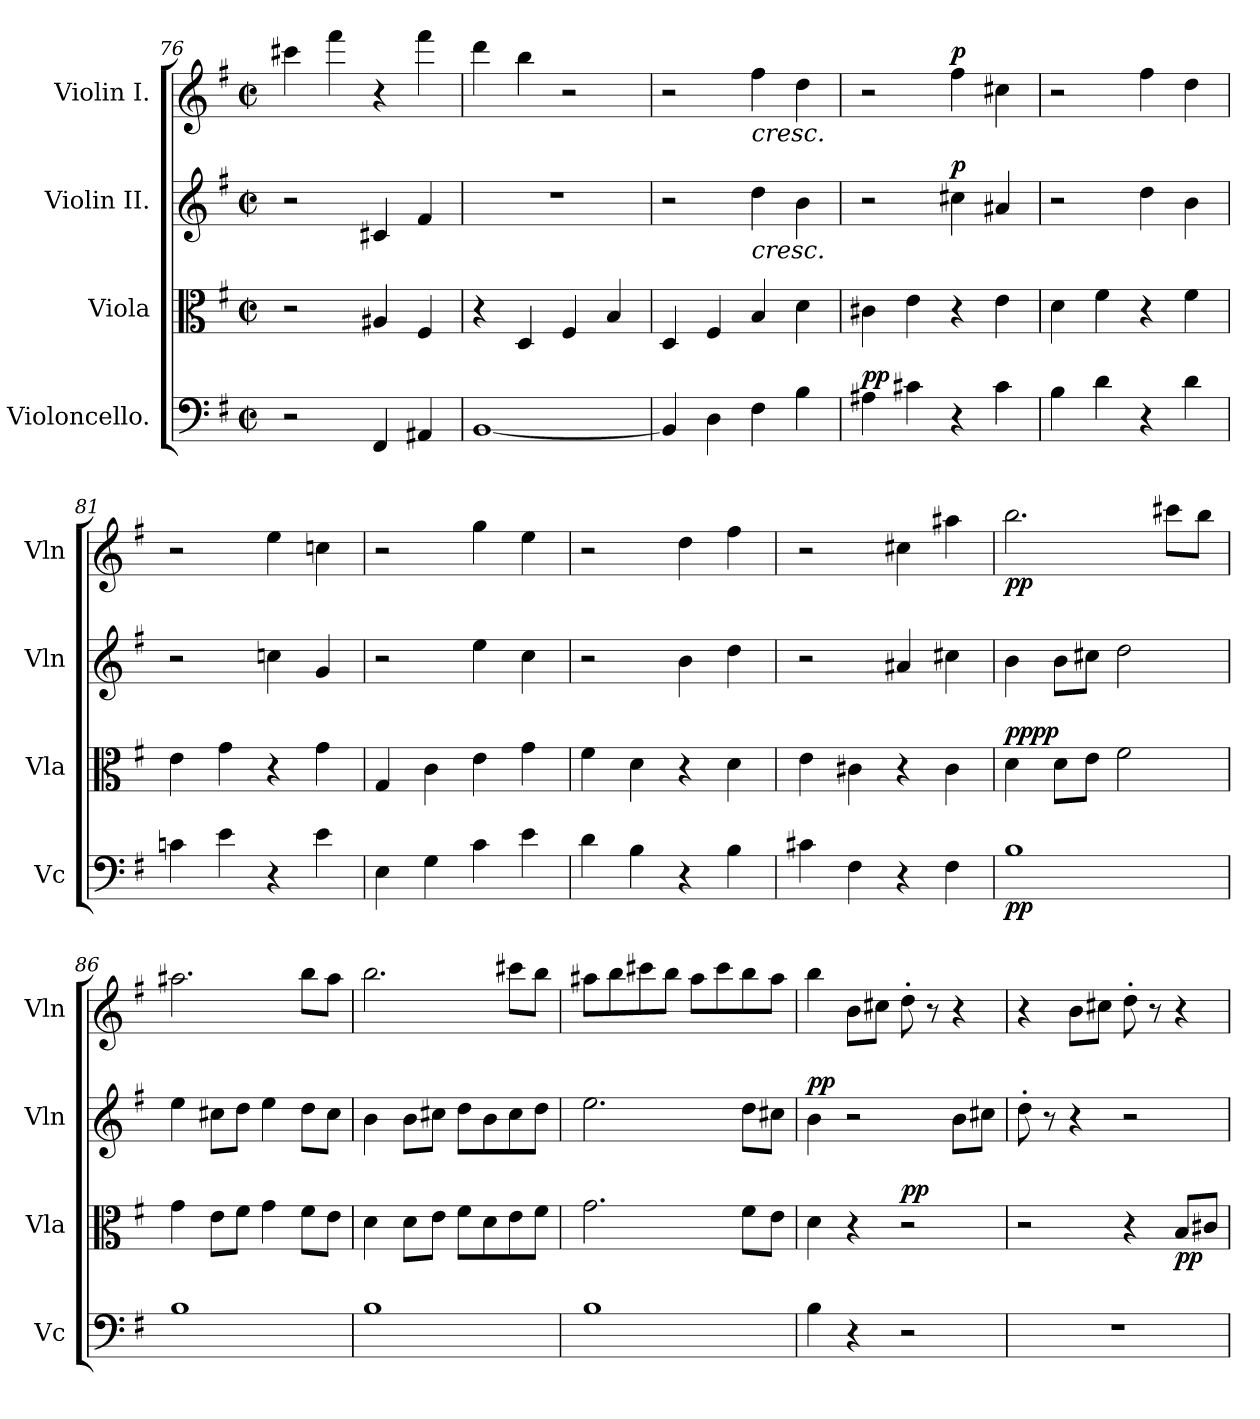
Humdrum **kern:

**kern	**dynam	**kern	**dynam	**kern	**dynam	**kern	**dynam
*part4	*part4	*part3	*part3	*part2	*part2	*part1	*part1
*staff4	*staff4	*staff3	*staff3	*staff2	*staff2	*staff1	*staff1
*I"Violoncello.	*	*I"Viola	*	*I"Violin II.	*	*I"Violin I.	*
*I'Vc	*	*I'Vla	*	*I'Vln	*	*I'Vln	*
*clefF4	*	*clefC3	*	*clefG2	*	*clefG2	*
*k[f#]	*	*k[f#]	*	*k[f#]	*	*k[f#]	*
*M2/2	*	*M2/2	*	*M2/2	*	*M2/2	*
*met(c|)	*	*met(c|)	*	*met(c|)	*	*met(c|)	*
=76	=76	=76	=76	=76	=76	=76	=76
2r	.	2r	.	2r	.	4ccc#X\	.
.	.	.	.	.	.	4fff#\	.
4FF#/	.	4A#X/	.	4c#X/	.	4r	.
4AA#X/	.	4F#/	.	4f#/	.	4fff#\	.
=77	=77	=77	=77	=77	=77	=77	=77
[1BB	.	4r	.	1r	.	4ddd\	.
.	.	4D/	.	.	.	4bb\	.
.	.	4F#/	.	.	.	2r	.
.	.	4B/	.	.	.	.	.
=78	=78	=78	=78	=78	=78	=78	=78
4BB/]	.	4D/	.	2r	.	2r	.
4D\	.	4F#/	.	.	.	.	.
!	!	!	!	!	!	!LO:TX:b:i:t=cresc.	!
!	!	!	!	!LO:TX:b:i:t=cresc.	!	!	!
4F#\	.	4B/	.	4dd\	.	4ff#\	.
4B\	.	4d\	.	4b\	.	4dd\	.
=79	=79	=79	=79	=79	=79	=79	=79
!	!LO:DY:b	!	!	!	!	!	!
!	!LO:DY:n=1:a	!	!	!	!	!	!
4A#X\	p p	4c#X\	.	2r	.	2r	.
4c#X\	.	4e\	.	.	.	.	.
!	!	!	!	!	!LO:DY:a	!	!LO:DY:a
4r	.	4r	.	4cc#X\	p	4ff#\	p
4c#\	.	4e\	.	4a#X/	.	4cc#X\	.
=80	=80	=80	=80	=80	=80	=80	=80
4B\	.	4d\	.	2r	.	2r	.
4d\	.	4f#\	.	.	.	.	.
4r	.	4r	.	4dd\	.	4ff#\	.
4d\	.	4f#\	.	4b\	.	4dd\	.
=81	=81	=81	=81	=81	=81	=81	=81
4cn\	.	4e\	.	2r	.	2r	.
4e\	.	4g\	.	.	.	.	.
4r	.	4r	.	4ccn\	.	4ee\	.
4e\	.	4g\	.	4g/	.	4ccn\	.
=82	=82	=82	=82	=82	=82	=82	=82
4E\	.	4G/	.	2r	.	2r	.
4G\	.	4c\	.	.	.	.	.
4c\	.	4e\	.	4ee\	.	4gg\	.
4e\	.	4g\	.	4cc\	.	4ee\	.
=83	=83	=83	=83	=83	=83	=83	=83
4d\	.	4f#\	.	2r	.	2r	.
4B\	.	4d\	.	.	.	.	.
4r	.	4r	.	4b\	.	4dd\	.
4B\	.	4d\	.	4dd\	.	4ff#\	.
=84	=84	=84	=84	=84	=84	=84	=84
4c#X\	.	4e\	.	2r	.	2r	.
4F#\	.	4c#X\	.	.	.	.	.
4r	.	4r	.	4a#X/	.	4cc#X\	.
4F#\	.	4c#\	.	4cc#X\	.	4aa#X\	.
=85	=85	=85	=85	=85	=85	=85	=85
!	!LO:DY:b	!	!LO:DY:b	!	!	!	!
!	!	!	!LO:DY:n=1:a	!	!	!	!LO:DY:b
1B	pp	4d\	pp pp	4b\	.	2.bb\	pp
.	.	8d\L	.	8b\L	.	.	.
.	.	8e\J	.	8cc#X\J	.	.	.
.	.	2f#\	.	2dd\	.	.	.
.	.	.	.	.	.	8ccc#X\L	.
.	.	.	.	.	.	8bb\J	.
=86	=86	=86	=86	=86	=86	=86	=86
1B	.	4g\	.	4ee\	.	2.aa#X\	.
.	.	8e\L	.	8cc#X\L	.	.	.
.	.	8f#\J	.	8dd\J	.	.	.
.	.	4g\	.	4ee\	.	.	.
.	.	8f#\L	.	8dd\L	.	8bb\L	.
.	.	8e\J	.	8cc#\J	.	8aa#\J	.
=87	=87	=87	=87	=87	=87	=87	=87
1B	.	4d\	.	4b\	.	2.bb\	.
.	.	8d\L	.	8b\L	.	.	.
.	.	8e\J	.	8cc#X\J	.	.	.
.	.	8f#\L	.	8dd\L	.	.	.
.	.	8d\	.	8b\	.	.	.
.	.	8e\	.	8cc#\	.	8ccc#X\L	.
.	.	8f#\J	.	8dd\J	.	8bb\J	.
=88	=88	=88	=88	=88	=88	=88	=88
1B	.	2.g\	.	2.ee\	.	8aa#X\L	.
.	.	.	.	.	.	8bb\	.
.	.	.	.	.	.	8ccc#X\	.
.	.	.	.	.	.	8bb\J	.
.	.	.	.	.	.	8aa#\L	.
.	.	.	.	.	.	8ccc#\	.
.	.	8f#\L	.	8dd\L	.	8bb\	.
.	.	8e\J	.	8cc#X\J	.	8aa#\J	.
=89	=89	=89	=89	=89	=89	=89	=89
!	!	!	!	!	!LO:DY:a	!	!
4B\	.	4d\	.	4b\	pp	4bb\	.
4r	.	4r	.	2r	.	8b\L	.
.	.	.	.	.	.	8cc#X\J	.
!	!	!	!LO:DY:a	!	!	!	!
2r	.	2r	pp	.	.	8dd'\	.
.	.	.	.	.	.	8r	.
.	.	.	.	8b\L	.	4r	.
.	.	.	.	8cc#X\J	.	.	.
=90	=90	=90	=90	=90	=90	=90	=90
1r	.	2r	.	8dd'\	.	4r	.
.	.	.	.	8r	.	.	.
.	.	.	.	4r	.	8b\L	.
.	.	.	.	.	.	8cc#X\J	.
.	.	4r	.	2r	.	8dd'\	.
.	.	.	.	.	.	8r	.
!	!	!	!LO:DY:b	!	!	!	!
.	.	8B/L	pp	.	.	4r	.
.	.	8c#X/J	.	.	.	.	.
=	=	=	=	=	=	=	=
*-	*-	*-	*-	*-	*-	*-	*-
